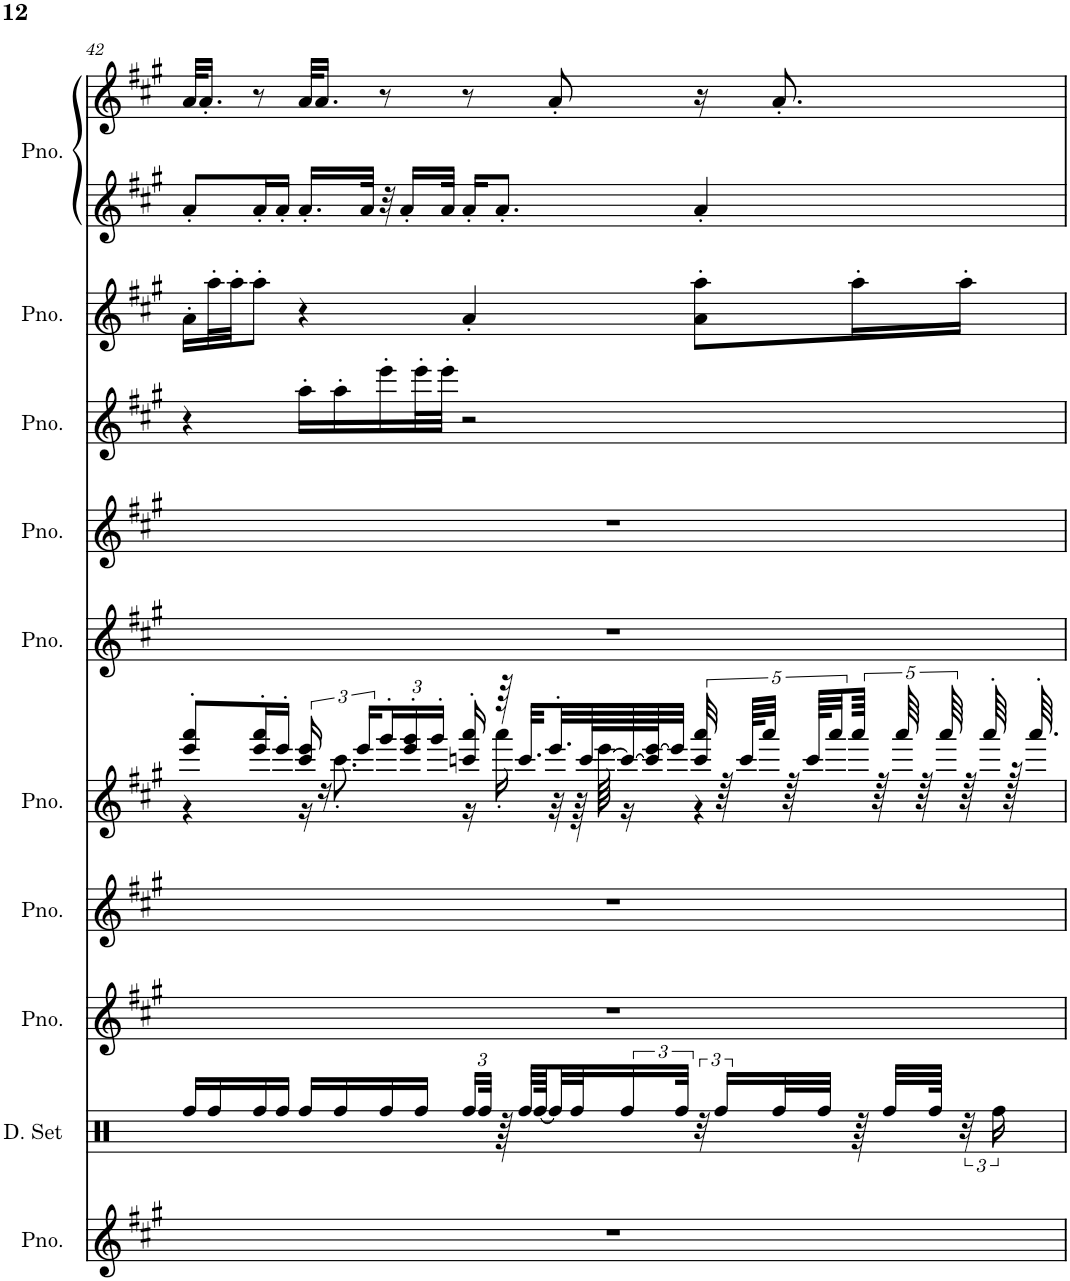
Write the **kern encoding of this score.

**kern	**kern	**kern	**kern	**kern	**kern	**kern	**kern	**kern	**kern	**kern
*part10	*part9	*part8	*part7	*part6	*part5	*part4	*part3	*part2	*part1	*part1
*staff11	*staff10	*staff9	*staff8	*staff7	*staff6	*staff5	*staff4	*staff3	*staff2	*staff1
*I"Piano	*I"Drumset	*I"Piano	*I"Piano	*I"Piano	*I"Piano	*I"Piano	*I"Piano	*I"Piano	*I"Piano	*
*I'Pno.	*I'D. Set	*I'Pno.	*I'Pno.	*I'Pno.	*I'Pno.	*I'Pno.	*I'Pno.	*I'Pno.	*I'Pno.	*
!!LO:PB:g=z
*clefG2	*clefX	*clefG2	*clefG2	*clefG2	*clefG2	*clefG2	*clefG2	*clefG2	*clefG2	*clefG2
*k[f#c#g#]	*k[]	*k[f#c#g#]	*k[f#c#g#]	*k[f#c#g#]	*k[f#c#g#]	*k[f#c#g#]	*k[f#c#g#]	*k[f#c#g#]	*k[f#c#g#]	*k[f#c#g#]
*M4/4	*M4/4	*M4/4	*M4/4	*M4/4	*M4/4	*M4/4	*M4/4	*M4/4	*M4/4	*M4/4
=42	=42	=42	=42	=42	=42	=42	=42	=42	=42	=42
*	*	*	*	*^	*	*	*	*	*	*
1r	16Rff/LL	1r	1r	8eee/' 8aaa/'L	4r	1r	1r	4r	16a'\LL	8a'/L	32a/KLL
.	.	.	.	.	.	.	.	.	.	.	16.a'/JJ
.	16Rff/	.	.	.	.	.	.	.	32aa'\L	.	.
.	.	.	.	.	.	.	.	.	32aa'\JJ	.	.
.	16Rff/	.	.	16eee/' 16aaa/'L	.	.	.	.	8aa'\J	16a'/L	8r
.	16Rff/JJ	.	.	16eee'/JJ	.	.	.	.	.	16a'/JJ	.
.	16Rff/LL	.	.	24ccc#/ 24eee/	16r	.	.	16aa'\LL	4r	16.a'/LL	32a/KLL
.	.	.	.	.	.	.	.	.	.	.	16.a/JJ
.	.	.	.	24r	.	.	.	.	.	.	.
.	16Rff/	.	.	.	8.ccc#'\	.	.	16aa'\	.	.	.
.	.	.	.	24eee/LL	.	.	.	.	.	.	.
.	.	.	.	.	.	.	.	.	.	32a/JJk	.
*	*	*	*	*Xbrackettup	*	*	*	*	*	*	*
.	16Rff/	.	.	24ggg#'/	.	.	.	16eee'\	.	32r	8r
.	.	.	.	.	.	.	.	.	.	16a'/LL	.
.	.	.	.	24eee/' 24ggg#/'	.	.	.	.	.	.	.
.	16Rff/JJ	.	.	.	.	.	.	32eee'\L	.	.	.
.	.	.	.	24ggg#'/JJ	.	.	.	.	.	.	.
.	.	.	.	.	.	.	.	32eee'\JJJ	.	32a/JJk	.
*	*Xbrackettup	*	*	*	*	*	*	*	*	*	*
.	24Rff/LL	.	.	16cccn/' 16aaa/'	16r	.	.	2r	4a'/	16a'/KL	8r
.	48Rff/JJk	.	.	.	.	.	.	.	.	.	.
.	64r	.	.	64r	16aaa'\	.	.	.	.	8.a'/J	.
.	32Rff/LLL	.	.	32.ccc/LLL	.	.	.	.	.	.	.
.	[64Rff/K	.	.	.	.	.	.	.	.	.	.
.	32Rff/]	.	.	32.eee'/	32r	.	.	.	.	.	8a'/
.	32Rff/J	.	.	.	64r	.	.	.	.	.	.
.	.	.	.	[64ccc/L	64eee\	.	.	.	.	.	.
*	*brackettup	*	*	*	*	*	*	*	*	*	*
.	24Rff/	.	.	64ccc/_	16r	.	.	.	.	.	.
.	.	.	.	64ccc/] [64eee/J	.	.	.	.	.	.	.
.	.	.	.	32eee/JJJ]	.	.	.	.	.	.	.
.	48Rff/JJk	.	.	.	.	.	.	.	.	.	.
*	*	*	*	*brackettup	*	*	*	*	*	*	*
.	48r	.	.	40ccc/ 40aaa/	4r	.	.	.	8a\' 8aa\'L	4a'/	16r
.	24Rff/LL	.	.	.	.	.	.	.	.	.	.
.	.	.	.	80r	.	.	.	.	.	.	.
.	.	.	.	80ccc/KLLL	.	.	.	.	.	.	.
.	.	.	.	40aaa/JJJ	.	.	.	.	.	.	.
.	32Rff/L	.	.	.	.	.	.	.	.	.	8.a'/
.	.	.	.	80r	.	.	.	.	.	.	.
.	.	.	.	80ccc/KLLL	.	.	.	.	.	.	.
.	32Rff/JJJ	.	.	.	.	.	.	.	.	.	.
.	.	.	.	40aaa/	.	.	.	.	.	.	.
.	64r	.	.	80aaa/JJJk	.	.	.	.	16aa'\L	.	.
.	.	.	.	80r	.	.	.	.	.	.	.
.	32Rff/LLL	.	.	.	.	.	.	.	.	.	.
.	.	.	.	80aaa/	.	.	.	.	.	.	.
.	.	.	.	80r	.	.	.	.	.	.	.
.	64Rff/JJJk	.	.	.	.	.	.	.	.	.	.
.	.	.	.	80aaa/	.	.	.	.	.	.	.
.	48r	.	.	64r	.	.	.	.	16aa'\JJ	.	.
.	.	.	.	64aaa'/	.	.	.	.	.	.	.
.	24Rff\	.	.	.	.	.	.	.	.	.	.
.	.	.	.	128r	.	.	.	.	.	.	.
.	.	.	.	64.aaa'/	.	.	.	.	.	.	.
*	*	*	*	*v	*v	*	*	*	*	*	*
=	=	=	=	=	=	=	=	=	=	=
*-	*-	*-	*-	*-	*-	*-	*-	*-	*-	*-
